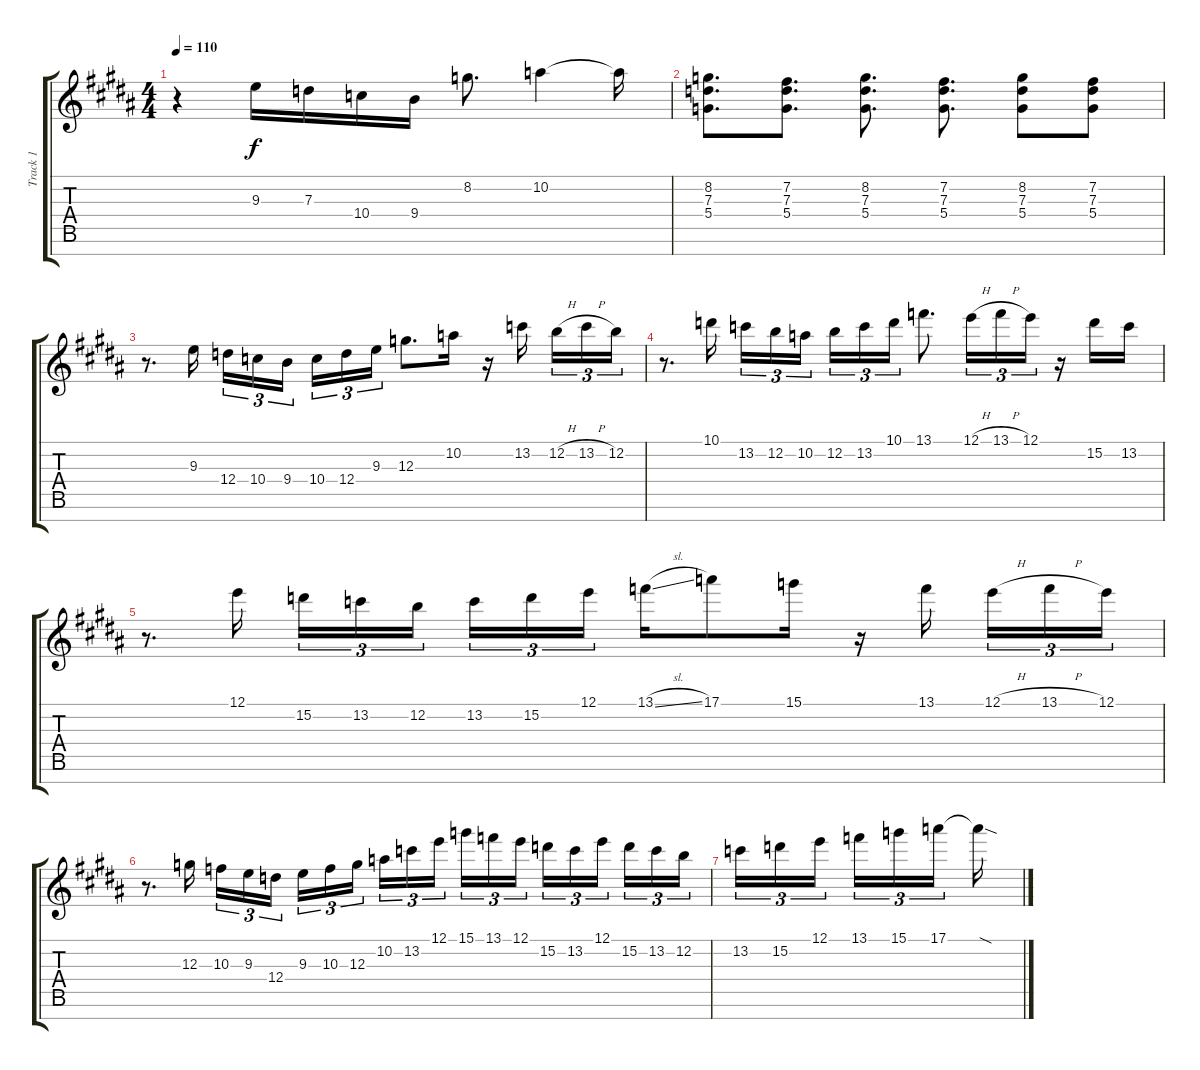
\track ("Track 1" "Track 1") {instrument acousticguitarsteel}
\staff {score tabs}
\tuning (E4 B3 G3 D3 A2 E2 B1) {hide}
\ts (4 4)
\tempo 110
\clef g2
\ks b
r.4{dy f} 9.3.16 7.3.16 10.4.16 9.4.16 8.2.8{d} 10.2.4 10.2{t}.16 |
(8.2 7.3 5.4).8{d instrument acousticguitarsteel} (7.2 7.3 5.4).8{d} (8.2 7.3 5.4).8{d} (7.2 7.3 5.4).8{d} (8.2 7.3 5.4).8 (7.2 7.3 5.4).8 |
r.8{d instrument distortionguitar} 9.3.16 12.4.16{tu (3 2)} 10.4.16{tu (3 2)} 9.4.16{tu (3 2) beam splitsecondary} 10.4.16{tu (3 2)} 12.4.16{tu (3 2)} 9.3.16{tu (3 2)} 12.3.8{d} 10.2.16 r.16 13.2.16{beam splitsecondary} 12.2{h}.16{tu (3 2)} 13.2{h}.16{tu (3 2)} 12.2.16{tu (3 2)} |
r.8{d} 10.1.16 13.2.16{tu (3 2)} 12.2.16{tu (3 2)} 10.2.16{tu (3 2) beam splitsecondary} 12.2.16{tu (3 2)} 13.2.16{tu (3 2)} 10.1.16{tu (3 2)} 13.1.8{d} 12.1{h}.16{tu (3 2)} 13.1{h}.16{tu (3 2)} 12.1.16{tu (3 2)} r.16 15.2.16 13.2.16 |
r.8{d} 12.1.16 15.2.16{tu (3 2)} 13.2.16{tu (3 2)} 12.2.16{tu (3 2) beam splitsecondary} 13.2.16{tu (3 2)} 15.2.16{tu (3 2)} 12.1.16{tu (3 2)} 13.1{sl}.16 17.1.8 15.1.16 r.16 13.1.16{beam splitsecondary} 12.1{h}.16{tu (3 2)} 13.1{h}.16{tu (3 2)} 12.1.16{tu (3 2)} |
r.8{d} 12.3.16 10.3.16{tu (3 2)} 9.3.16{tu (3 2)} 12.4.16{tu (3 2) beam splitsecondary} 9.3.16{tu (3 2)} 10.3.16{tu (3 2)} 12.3.16{tu (3 2)} 10.2.16{tu (3 2)} 13.2.16{tu (3 2)} 12.1.16{tu (3 2) beam splitsecondary} 15.1.16{tu (3 2)} 13.1.16{tu (3 2)} 12.1.16{tu (3 2)} 15.2.16{tu (3 2)} 13.2.16{tu (3 2)} 12.1.16{tu (3 2) beam splitsecondary} 15.2.16{tu (3 2)} 13.2.16{tu (3 2)} 12.2.16{tu (3 2)} |
13.2.16{tu (3 2)} 15.2.16{tu (3 2)} 12.1.16{tu (3 2) beam splitsecondary} 13.1.16{tu (3 2)} 15.1.16{tu (3 2)} 17.1.16{tu (3 2)} 17.1{sod t}.16
